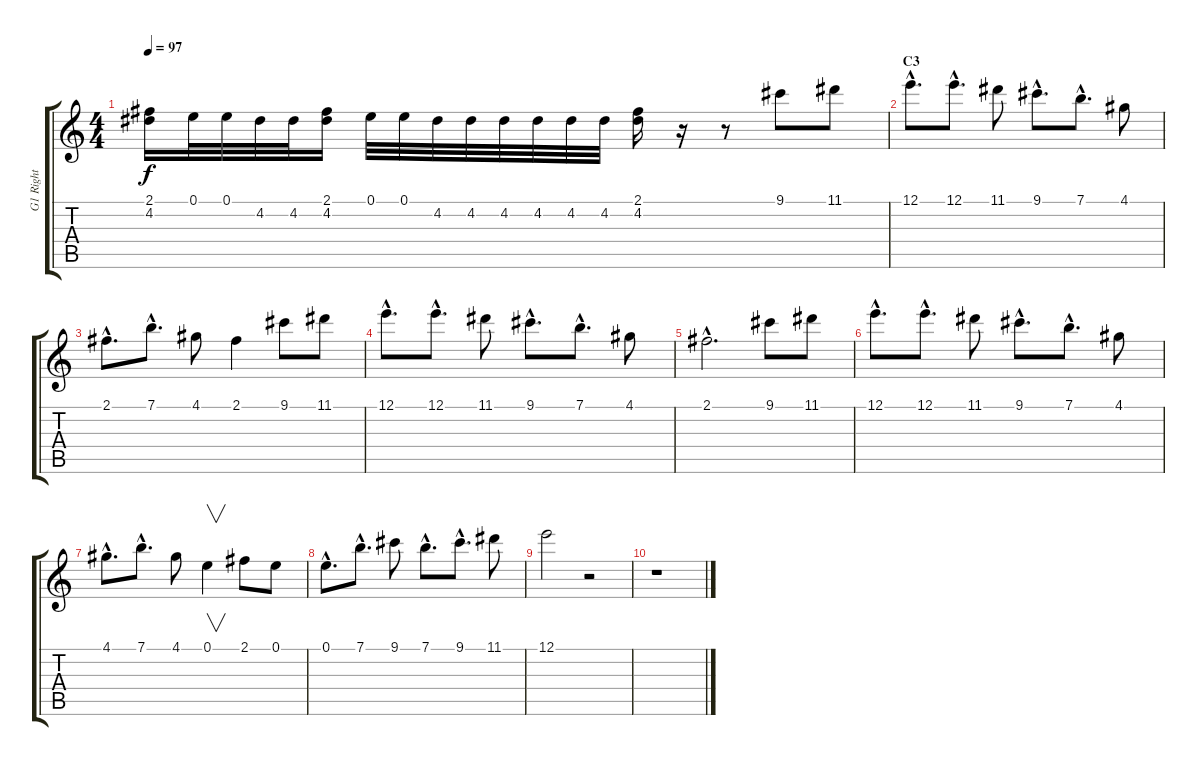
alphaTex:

\track ("G1 Right" "G1 Right") {instrument distortionguitar}
\staff {score tabs}
\tuning (E4 B3 G3 D3 A2 E2) {hide}
\ts (4 4)
\tempo 97
\clef g2
\ks c
(2.1 4.2).16{dy f} 0.1.32 0.1.32 4.2.32 4.2.32 (2.1 4.2).16 0.1.32 0.1.32 4.2.32 4.2.32 4.2.32 4.2.32 4.2.32 4.2.32 (2.1 4.2).16 r.16 r.8 9.1.8{volume 10} 11.1.8 |
\section ("" "C3")
12.1{hac}.8{d} 12.1{hac}.8{d} 11.1.8 9.1{hac}.8{d} 7.1{hac}.8{d} 4.1.8 |
2.1{hac}.8{d} 7.1{hac}.8{d} 4.1.8 2.1.4 9.1.8 11.1.8 |
12.1{hac}.8{d} 12.1{hac}.8{d} 11.1.8 9.1{hac}.8{d} 7.1{hac}.8{d} 4.1.8 |
2.1{hac}.2{d} 9.1.8 11.1.8 |
12.1{hac}.8{d} 12.1{hac}.8{d} 11.1.8 9.1{hac}.8{d} 7.1{hac}.8{d} 4.1.8 |
4.1{hac}.8{d} 7.1{hac}.8{d} 4.1.8 0.1.4{v} 2.1.8 0.1.8 |
0.1{hac}.8{d} 7.1{hac}.8{d} 9.1.8 7.1{hac}.8{d} 9.1{hac}.8{d} 11.1.8 |
12.1.2 r.2 |
r.1
